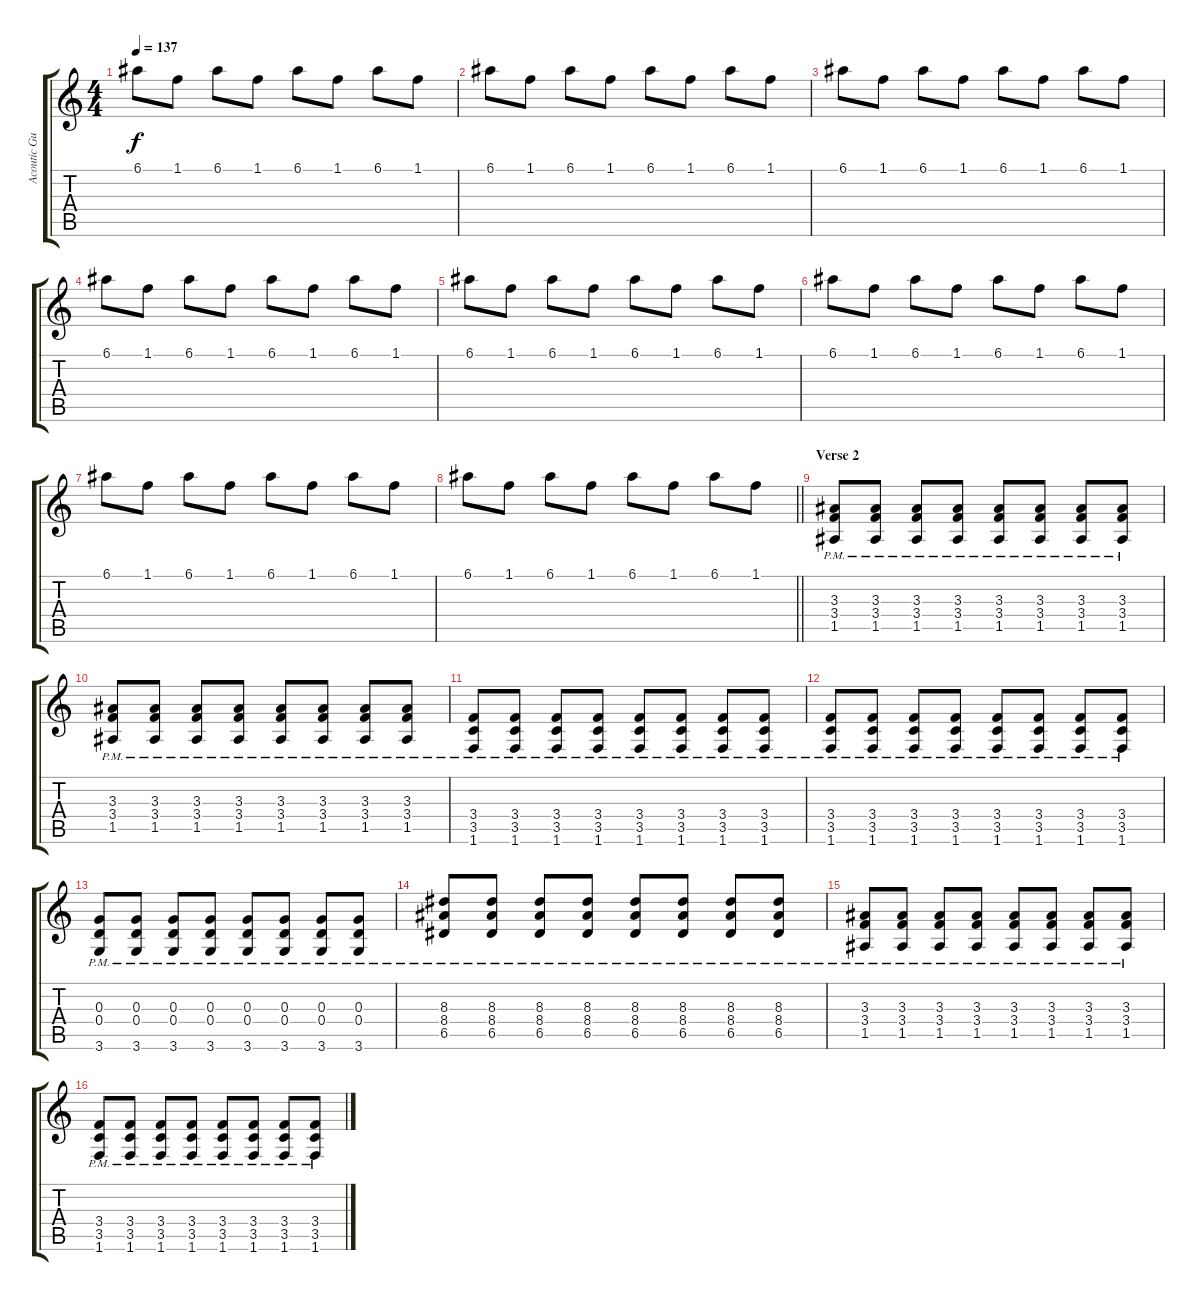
\track ("Acoutic Guitar 2" "Acoutic Gu") {instrument acousticguitarsteel}
\staff {score tabs}
\tuning (E4 B3 G3 D3 A2 E2) {hide}
\ts (4 4)
\tempo 137
\clef g2
\ks c
6.1.8{dy f} 1.1.8 6.1.8 1.1.8 6.1.8 1.1.8 6.1.8 1.1.8 |
6.1.8 1.1.8 6.1.8 1.1.8 6.1.8 1.1.8 6.1.8 1.1.8 |
6.1.8 1.1.8 6.1.8 1.1.8 6.1.8 1.1.8 6.1.8 1.1.8 |
6.1.8 1.1.8 6.1.8 1.1.8 6.1.8 1.1.8 6.1.8 1.1.8 |
6.1.8 1.1.8 6.1.8 1.1.8 6.1.8 1.1.8 6.1.8 1.1.8 |
6.1.8 1.1.8 6.1.8 1.1.8 6.1.8 1.1.8 6.1.8 1.1.8 |
6.1.8 1.1.8 6.1.8 1.1.8 6.1.8 1.1.8 6.1.8 1.1.8 |
\barLineRight lightlight
6.1.8 1.1.8 6.1.8 1.1.8 6.1.8 1.1.8 6.1.8 1.1.8 |
\section ("" "Verse 2")
(3.3{pm} 3.4{pm} 1.5{pm}).8 (3.3{pm} 3.4{pm} 1.5{pm}).8 (3.3{pm} 3.4{pm} 1.5{pm}).8 (3.3{pm} 3.4{pm} 1.5{pm}).8 (3.3{pm} 3.4{pm} 1.5{pm}).8 (3.3{pm} 3.4{pm} 1.5{pm}).8 (3.3{pm} 3.4{pm} 1.5{pm}).8 (3.3{pm} 3.4{pm} 1.5{pm}).8 |
(3.3{pm} 3.4{pm} 1.5{pm}).8 (3.3{pm} 3.4{pm} 1.5{pm}).8 (3.3{pm} 3.4{pm} 1.5{pm}).8 (3.3{pm} 3.4{pm} 1.5{pm}).8 (3.3{pm} 3.4{pm} 1.5{pm}).8 (3.3{pm} 3.4{pm} 1.5{pm}).8 (3.3{pm} 3.4{pm} 1.5{pm}).8 (3.3{pm} 3.4{pm} 1.5{pm}).8 |
(3.4{pm} 3.5{pm} 1.6{pm}).8 (3.4{pm} 3.5{pm} 1.6{pm}).8 (3.4{pm} 3.5{pm} 1.6{pm}).8 (3.4{pm} 3.5{pm} 1.6{pm}).8 (3.4{pm} 3.5{pm} 1.6{pm}).8 (3.4{pm} 3.5{pm} 1.6{pm}).8 (3.4{pm} 3.5{pm} 1.6{pm}).8 (3.4{pm} 3.5{pm} 1.6{pm}).8 |
(3.4{pm} 3.5{pm} 1.6{pm}).8 (3.4{pm} 3.5{pm} 1.6{pm}).8 (3.4{pm} 3.5{pm} 1.6{pm}).8 (3.4{pm} 3.5{pm} 1.6{pm}).8 (3.4{pm} 3.5{pm} 1.6{pm}).8 (3.4{pm} 3.5{pm} 1.6{pm}).8 (3.4{pm} 3.5{pm} 1.6{pm}).8 (3.4{pm} 3.5{pm} 1.6{pm}).8 |
(0.3{pm} 0.4{pm} 3.6{pm}).8 (0.3{pm} 0.4{pm} 3.6{pm}).8 (0.3{pm} 0.4{pm} 3.6{pm}).8 (0.3{pm} 0.4{pm} 3.6{pm}).8 (0.3{pm} 0.4{pm} 3.6{pm}).8 (0.3{pm} 0.4{pm} 3.6{pm}).8 (0.3{pm} 0.4{pm} 3.6{pm}).8 (0.3{pm} 0.4{pm} 3.6{pm}).8 |
(8.3{pm} 8.4{pm} 6.5{pm}).8 (8.3{pm} 8.4{pm} 6.5{pm}).8 (8.3{pm} 8.4{pm} 6.5{pm}).8 (8.3{pm} 8.4{pm} 6.5{pm}).8 (8.3{pm} 8.4{pm} 6.5{pm}).8 (8.3{pm} 8.4{pm} 6.5{pm}).8 (8.3{pm} 8.4{pm} 6.5{pm}).8 (8.3{pm} 8.4{pm} 6.5{pm}).8 |
(3.3{pm} 3.4{pm} 1.5{pm}).8 (3.3{pm} 3.4{pm} 1.5{pm}).8 (3.3{pm} 3.4{pm} 1.5{pm}).8 (3.3{pm} 3.4{pm} 1.5{pm}).8 (3.3{pm} 3.4{pm} 1.5{pm}).8 (3.3{pm} 3.4{pm} 1.5{pm}).8 (3.3{pm} 3.4{pm} 1.5{pm}).8 (3.3{pm} 3.4{pm} 1.5{pm}).8 |
(3.4{pm} 3.5{pm} 1.6{pm}).8 (3.4{pm} 3.5{pm} 1.6{pm}).8 (3.4{pm} 3.5{pm} 1.6{pm}).8 (3.4{pm} 3.5{pm} 1.6{pm}).8 (3.4{pm} 3.5{pm} 1.6{pm}).8 (3.4{pm} 3.5{pm} 1.6{pm}).8 (3.4{pm} 3.5{pm} 1.6{pm}).8 (3.4{pm} 3.5{pm} 1.6{pm}).8
